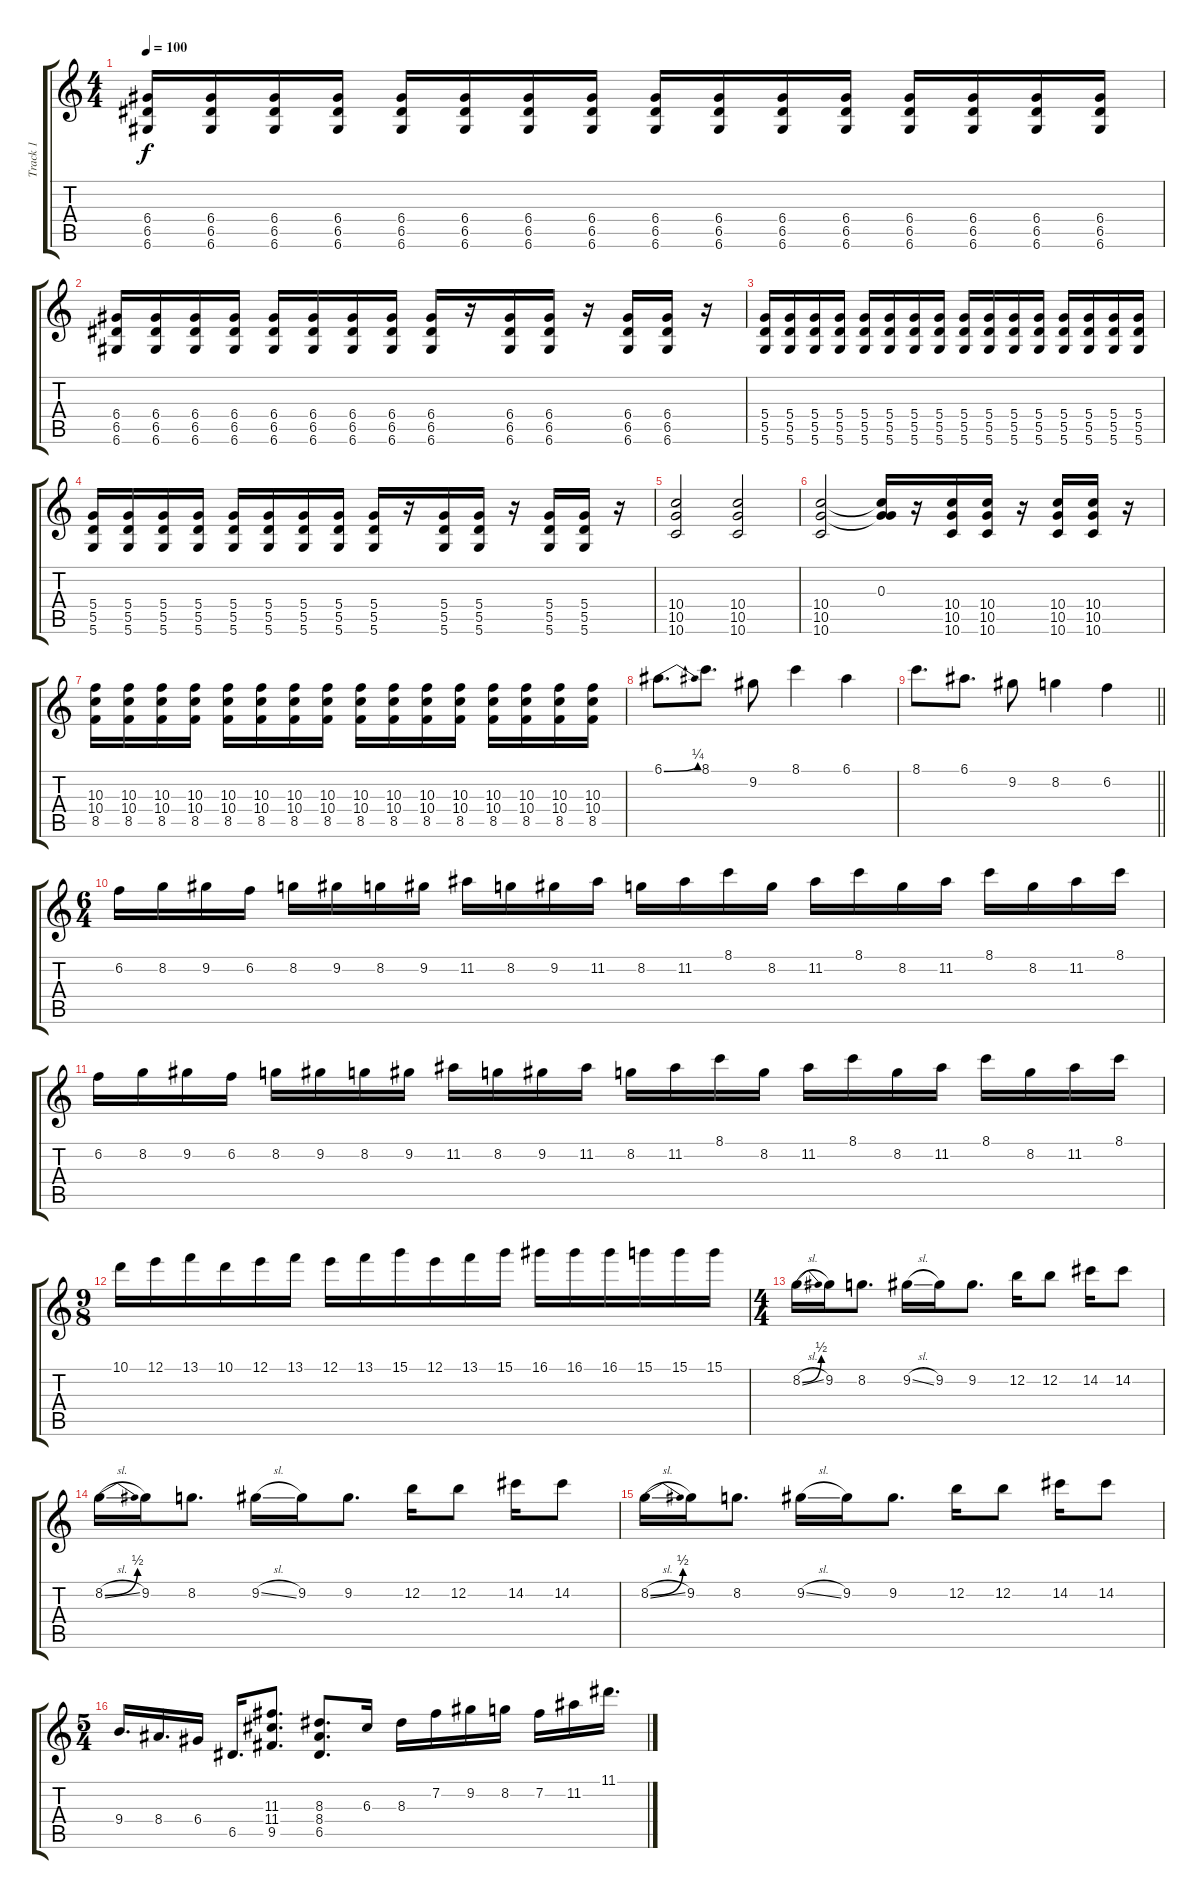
\track ("Track 1" "Track 1") {instrument overdrivenguitar}
\staff {score tabs}
\tuning (E4 B3 G3 D3 A2 D2) {hide}
\ts (4 4)
\tempo 100
\clef g2
\ks c
(6.4 6.5 6.6).16{dy f} (6.4 6.5 6.6).16 (6.4 6.5 6.6).16 (6.4 6.5 6.6).16 (6.4 6.5 6.6).16 (6.4 6.5 6.6).16 (6.4 6.5 6.6).16 (6.4 6.5 6.6).16 (6.4 6.5 6.6).16 (6.4 6.5 6.6).16 (6.4 6.5 6.6).16 (6.4 6.5 6.6).16 (6.4 6.5 6.6).16 (6.4 6.5 6.6).16 (6.4 6.5 6.6).16 (6.4 6.5 6.6).16 |
(6.4 6.5 6.6).16 (6.4 6.5 6.6).16 (6.4 6.5 6.6).16 (6.4 6.5 6.6).16 (6.4 6.5 6.6).16 (6.4 6.5 6.6).16 (6.4 6.5 6.6).16 (6.4 6.5 6.6).16 (6.4 6.5 6.6).16 r.16 (6.4 6.5 6.6).16 (6.4 6.5 6.6).16 r.16 (6.4 6.5 6.6).16 (6.4 6.5 6.6).16 r.16 |
(5.4 5.5 5.6).16 (5.4 5.5 5.6).16 (5.4 5.5 5.6).16 (5.4 5.5 5.6).16 (5.4 5.5 5.6).16 (5.4 5.5 5.6).16 (5.4 5.5 5.6).16 (5.4 5.5 5.6).16 (5.4 5.5 5.6).16 (5.4 5.5 5.6).16 (5.4 5.5 5.6).16 (5.4 5.5 5.6).16 (5.4 5.5 5.6).16 (5.4 5.5 5.6).16 (5.4 5.5 5.6).16 (5.4 5.5 5.6).16 |
(5.4 5.5 5.6).16 (5.4 5.5 5.6).16 (5.4 5.5 5.6).16 (5.4 5.5 5.6).16 (5.4 5.5 5.6).16 (5.4 5.5 5.6).16 (5.4 5.5 5.6).16 (5.4 5.5 5.6).16 (5.4 5.5 5.6).16 r.16 (5.4 5.5 5.6).16 (5.4 5.5 5.6).16 r.16 (5.4 5.5 5.6).16 (5.4 5.5 5.6).16 r.16 |
(10.4 10.5 10.6).2 (10.4 10.5 10.6).2 |
(10.4 10.5 10.6).2 (0.3 10.4{t} 10.5{t}).16 r.16 (10.4 10.5 10.6).16 (10.4 10.5 10.6).16 r.16 (10.4 10.5 10.6).16 (10.4 10.5 10.6).16 r.16 |
(10.3 10.4 8.5).16 (10.3 10.4 8.5).16 (10.3 10.4 8.5).16 (10.3 10.4 8.5).16 (10.3 10.4 8.5).16 (10.3 10.4 8.5).16 (10.3 10.4 8.5).16 (10.3 10.4 8.5).16 (10.3 10.4 8.5).16 (10.3 10.4 8.5).16 (10.3 10.4 8.5).16 (10.3 10.4 8.5).16 (10.3 10.4 8.5).16 (10.3 10.4 8.5).16 (10.3 10.4 8.5).16 (10.3 10.4 8.5).16 |
6.1{be (bend 0 0 60 1)}.8{d} 8.1.8{d} 9.2.8 8.1.4 6.1.4 |
\barLineRight lightlight
8.1.8{d} 6.1.8{d} 9.2.8 8.2.4 6.2.4 |
\ts (6 4)
6.2.16 8.2.16 9.2.16 6.2.16 8.2.16 9.2.16 8.2.16 9.2.16 11.2.16 8.2.16 9.2.16 11.2.16 8.2.16 11.2.16 8.1.16 8.2.16 11.2.16 8.1.16 8.2.16 11.2.16 8.1.16 8.2.16 11.2.16 8.1.16 |
6.2.16 8.2.16 9.2.16 6.2.16 8.2.16 9.2.16 8.2.16 9.2.16 11.2.16 8.2.16 9.2.16 11.2.16 8.2.16 11.2.16 8.1.16 8.2.16 11.2.16 8.1.16 8.2.16 11.2.16 8.1.16 8.2.16 11.2.16 8.1.16 |
\ts (9 8)
10.1.16 12.1.16 13.1.16 10.1.16 12.1.16 13.1.16 12.1.16 13.1.16 15.1.16 12.1.16 13.1.16 15.1.16 16.1.16 16.1.16 16.1.16 15.1.16 15.1.16 15.1.16 |
\ts (4 4)
8.2{be (bend 0 0 60 2) sl}.16 9.2.16 8.2.8{d} 9.2{sl}.16 9.2.16 9.2.8{d} 12.2.16 12.2.8 14.2.16 14.2.8 |
8.2{be (bend 0 0 60 2) sl}.16 9.2.16 8.2.8{d} 9.2{sl}.16 9.2.16 9.2.8{d} 12.2.16 12.2.8 14.2.16 14.2.8 |
8.2{be (bend 0 0 60 2) sl}.16 9.2.16 8.2.8{d} 9.2{sl}.16 9.2.16 9.2.8{d} 12.2.16 12.2.8 14.2.16 14.2.8 |
\ts (5 4)
9.4.16{d} 8.4.16{d} 6.4.16 6.5.16{d} (11.3 11.4 9.5).8{d} (8.3 8.4 6.5).8{d} 6.3.16 8.3.16 7.2.16 9.2.16 8.2.16 7.2.16 11.2.16 11.1.16{d}
